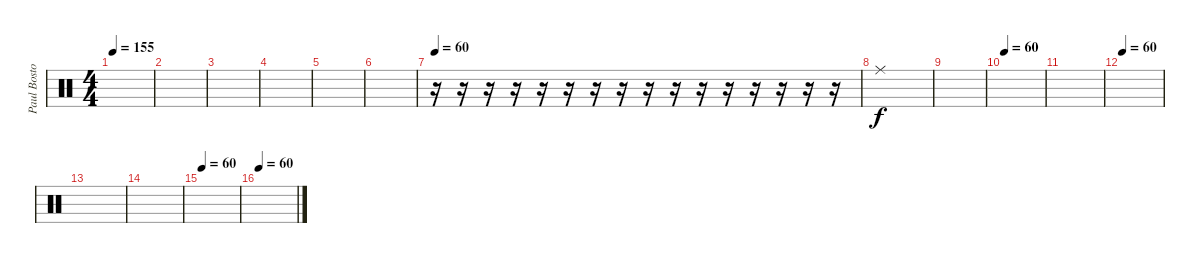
\track ("Paul Bostoff" "Paul Bosto") {instrument percussion}
\staff {score}
\articulation defaults
\ts (4 4)
\tempo 155
\clef neutral
\ks c
|
|
|
|
|
|
\tempo 60
r.16 r.16 r.16 r.16 r.16 r.16 r.16 r.16 r.16 r.16 r.16 r.16 r.16 r.16 r.16 r.16 |
"Ride (middle)".1 |
|
\tempo 60
|
|
\tempo 60
|
|
|
\tempo 60
|
\tempo 60
